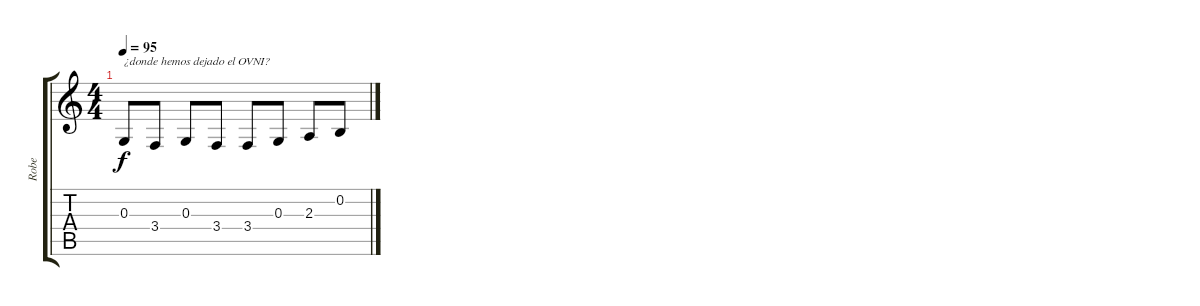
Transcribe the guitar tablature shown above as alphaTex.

\track ("Robe" "Robe") {instrument voiceoohs}
\staff {score tabs}
\tuning (E4 B3 G3 D3 A2 E2) {hide}
\ts (4 4)
\tempo 95
\clef g2
\ks c
0.3.8{txt "¿donde hemos dejado el OVNI?" dy f} 3.4.8 0.3.8 3.4.8 3.4.8 0.3.8 2.3.8 0.2.8
